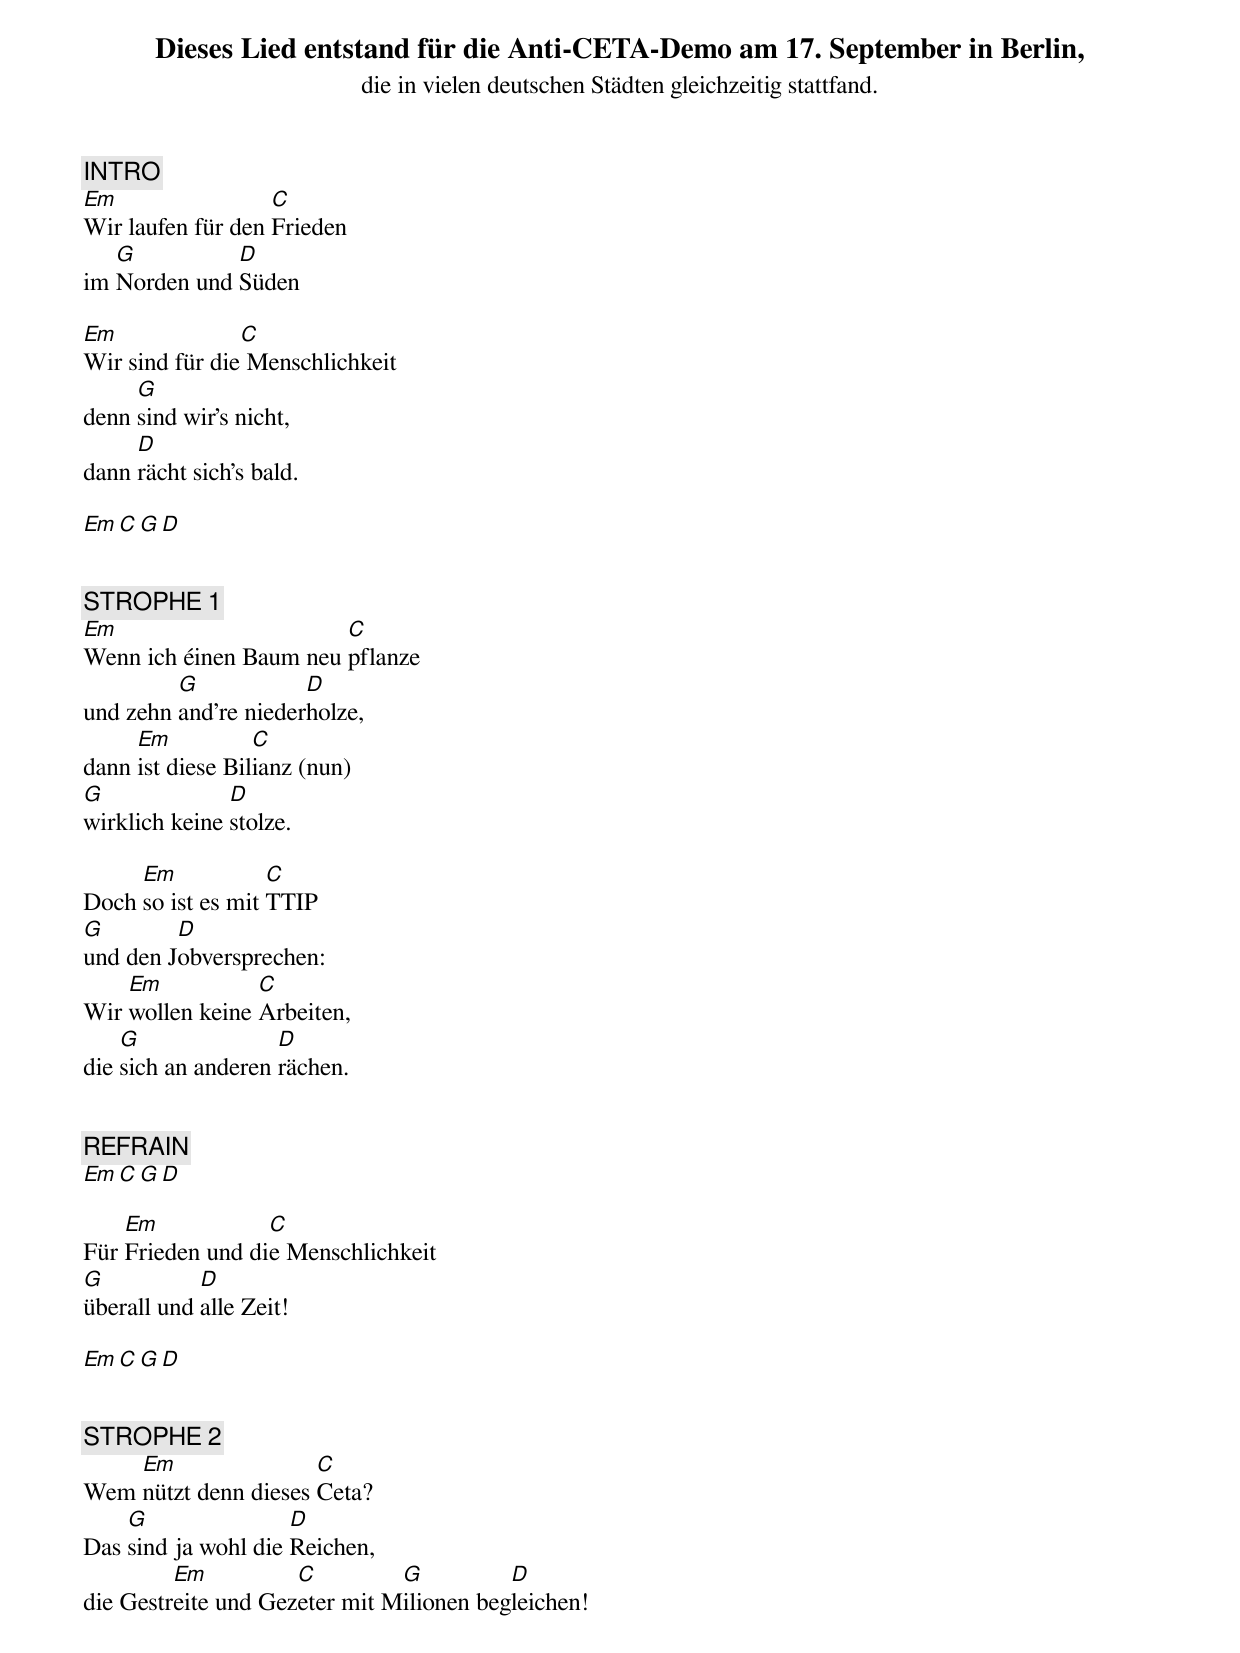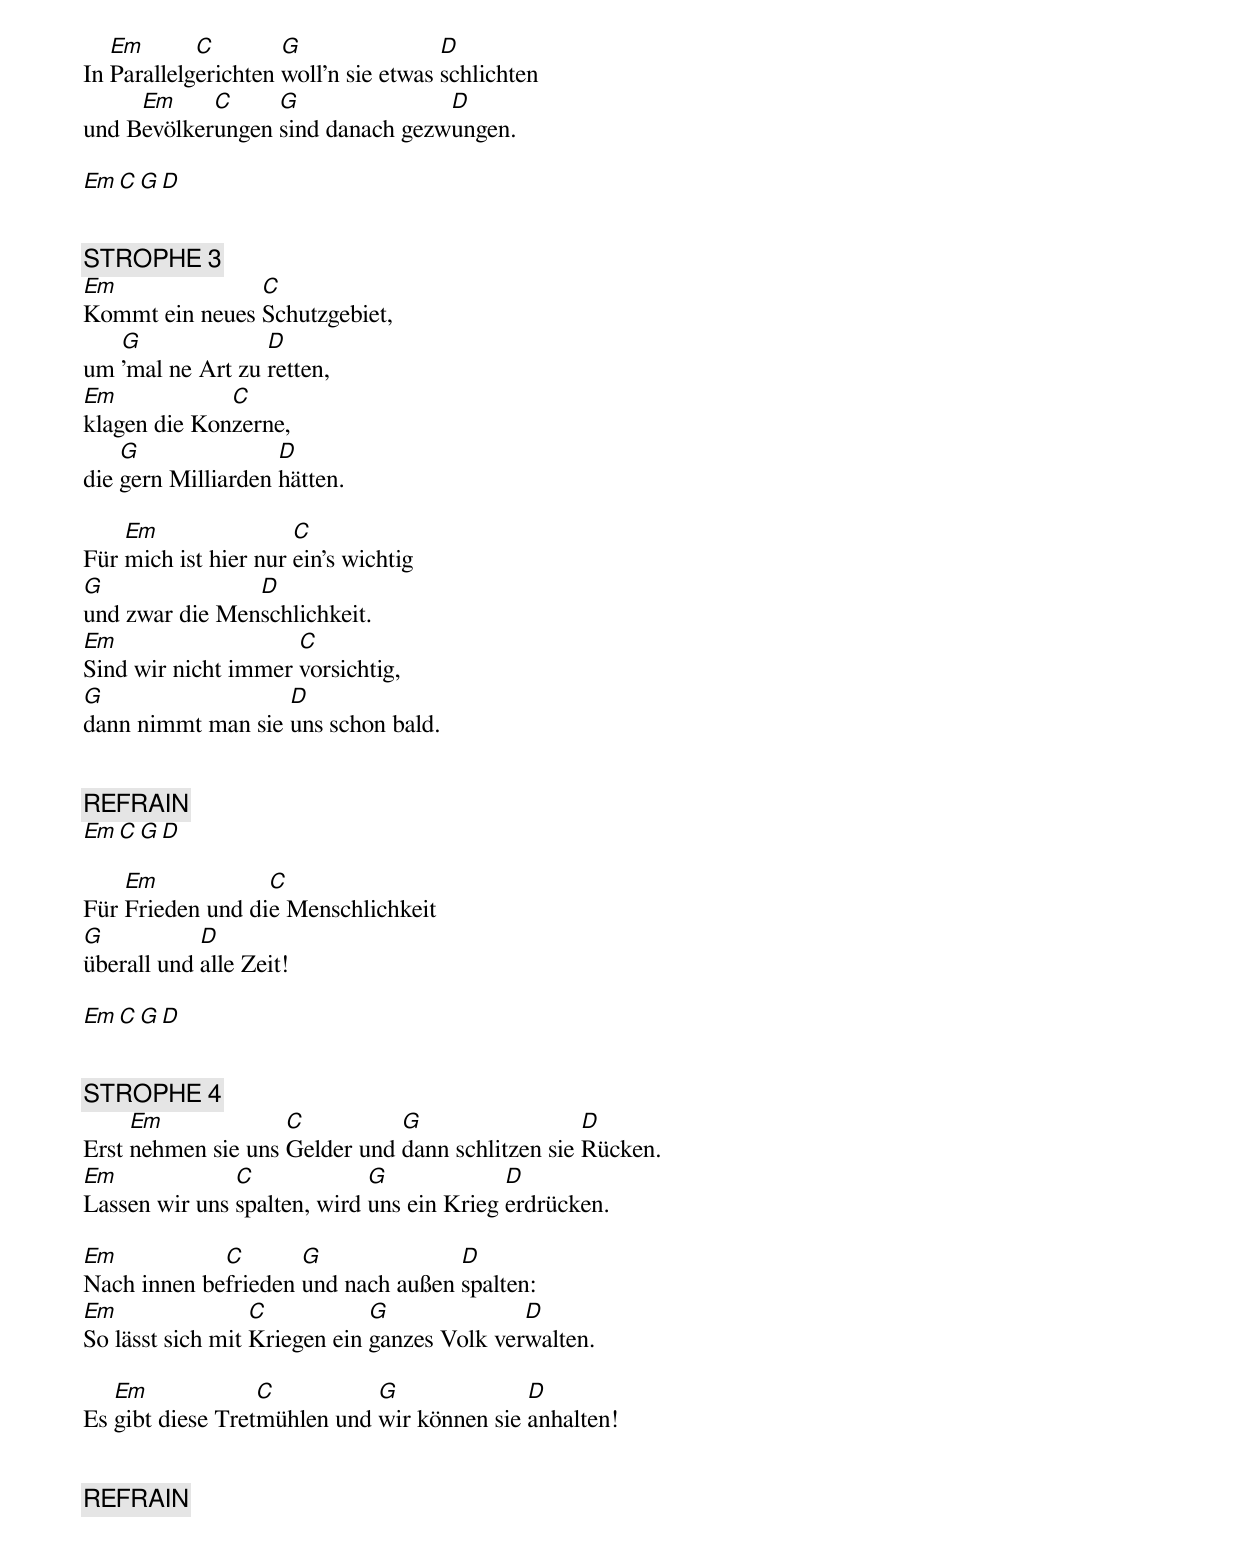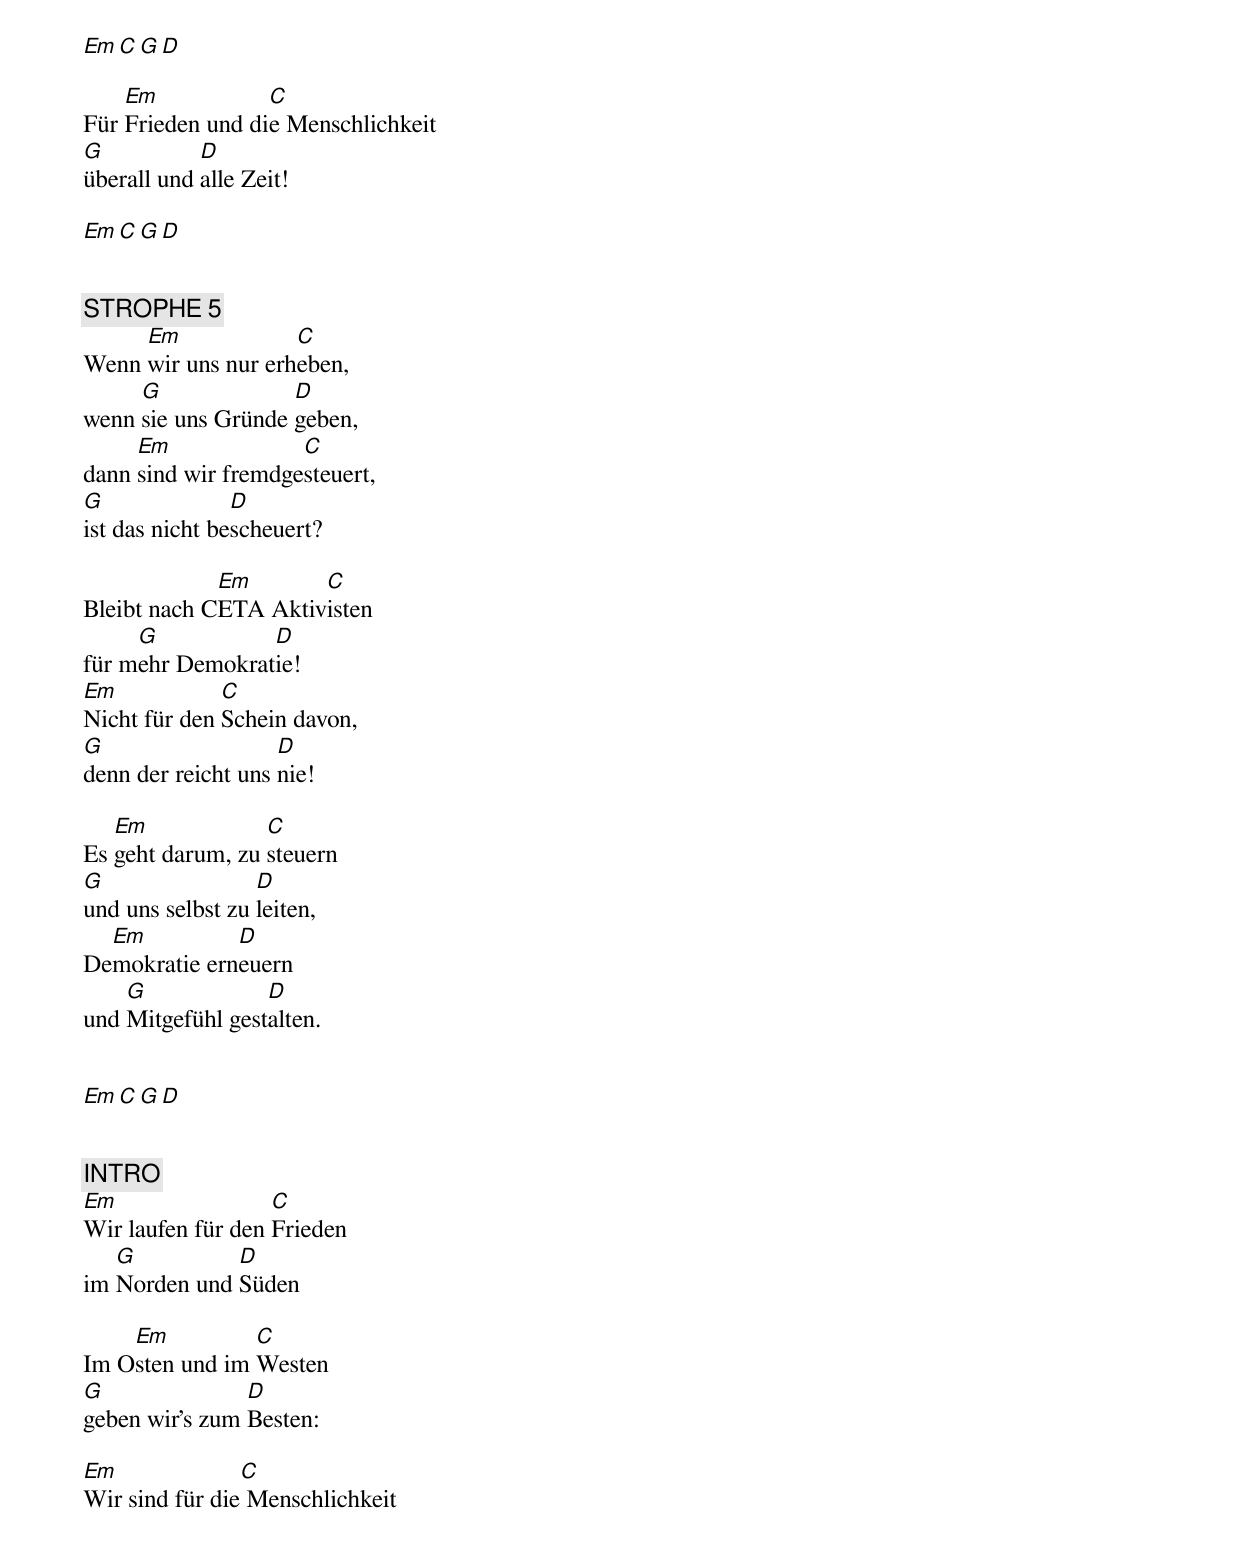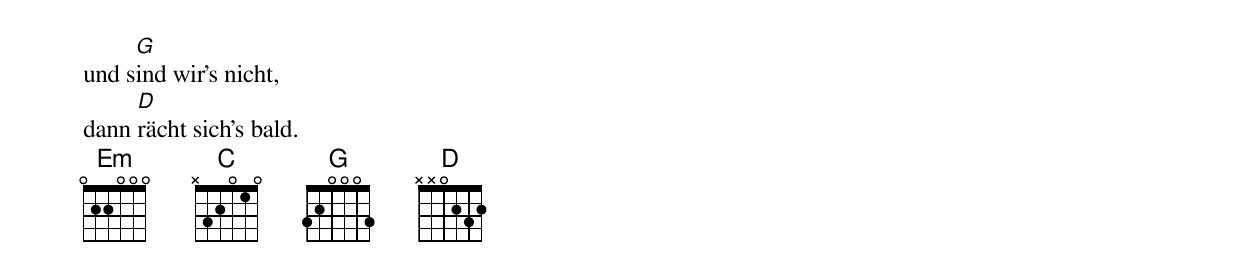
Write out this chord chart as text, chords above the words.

Dieses Lied entstand für die Anti-CETA-Demo am 17. September in Berlin,
die in vielen deutschen Städten gleichzeitig stattfand.


[INTRO]
Em                 C
Wir laufen für den Frieden
   G          D
im Norden und Süden

Em              C
Wir sind für die Menschlichkeit
     G
denn sind wir's nicht,
     D
dann rächt sich's bald.

Em C G D


[STROPHE 1]
Em                      C
Wenn ich éinen Baum neu pflanze
         G            D
und zehn and're niederholze,
     Em           C
dann ist diese Bilianz (nun)
G              D
wirklich keine stolze.

     Em            C
Doch so ist es mit TTIP
G        D
und den Jobversprechen:
    Em           C
Wir wollen keine Arbeiten,
    G               D
die sich an anderen rächen.


[REFRAIN]
Em C G D

    Em            C
Für Frieden und die Menschlichkeit
G           D
überall und alle Zeit!

Em C G D


[STROPHE 2]
    Em                C
Wem nützt denn dieses Ceta?
    G                D
Das sind ja wohl die Reichen,
         Em          C         G          D
die Gestreite und Gezeter mit Milionen begleichen!

   Em       C        G                D
In Parallelgerichten woll'n sie etwas schlichten
     Em     C     G               D
und Bevölkerungen sind danach gezwungen.

Em C G D


[STROPHE 3]
Em              C
Kommt ein neues Schutzgebiet,
   G              D
um 'mal ne Art zu retten,
Em            C
klagen die Konzerne,
    G               D
die gern Milliarden hätten.

    Em                C
Für mich ist hier nur ein's wichtig
G               D
und zwar die Menschlichkeit.
Em                   C
Sind wir nicht immer vorsichtig,
G                  D
dann nimmt man sie uns schon bald.


[REFRAIN]
Em C G D

    Em            C
Für Frieden und die Menschlichkeit
G           D
überall und alle Zeit!

Em C G D


[STROPHE 4]
     Em             C          G                  D
Erst nehmen sie uns Gelder und dann schlitzen sie Rücken.
Em             C             G             D
Lassen wir uns spalten, wird uns ein Krieg erdrücken.

Em           C       G              D
Nach innen befrieden und nach außen spalten:
Em                C           G              D
So lässt sich mit Kriegen ein ganzes Volk verwalten.

   Em             C          G              D
Es gibt diese Tretmühlen und wir können sie anhalten!


[REFRAIN]
Em C G D

    Em            C
Für Frieden und die Menschlichkeit
G           D
überall und alle Zeit!

Em C G D


[STROPHE 5]
     Em             C
Wenn wir uns nur erheben,
     G              D
wenn sie uns Gründe geben,
     Em              C
dann sind wir fremdgesteuert,
G               D
ist das nicht bescheuert?

             Em       C
Bleibt nach CETA Aktivisten
     G           D
für mehr Demokratie!
Em            C
Nicht für den Schein davon,
G                   D
denn der reicht uns nie!

   Em             C
Es geht darum, zu steuern
G                 D
und uns selbst zu leiten,
  Em          D
Demokratie erneuern
    G             D
und Mitgefühl gestalten.


Em C G D


[INTRO]
Em                 C
Wir laufen für den Frieden
   G          D
im Norden und Süden

    Em          C
Im Osten und im Westen
G               D
geben wir's zum Besten:

Em              C
Wir sind für die Menschlichkeit
     G
und sind wir's nicht,
     D
dann rächt sich's bald.
